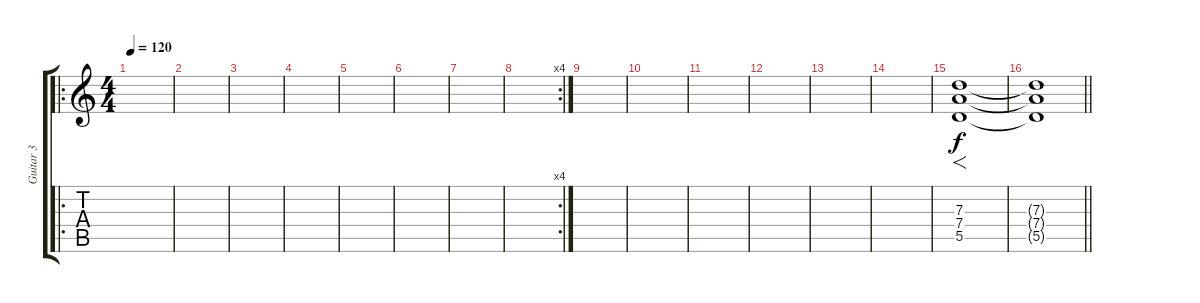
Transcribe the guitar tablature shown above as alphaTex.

\track ("Guitar 3" "Guitar 3") {instrument overdrivenguitar}
\staff {score tabs}
\tuning (E4 B3 G3 D3 A2 E2) {hide}
\ro
\ts (4 4)
\tempo 120
\clef g2
\ks c
|
|
|
|
|
|
|
\rc 4
|
|
|
|
|
|
|
(7.3 7.4 5.5).1{f} |
\barLineRight lightlight
(7.3{t} 7.4{t} 5.5{t}).1
